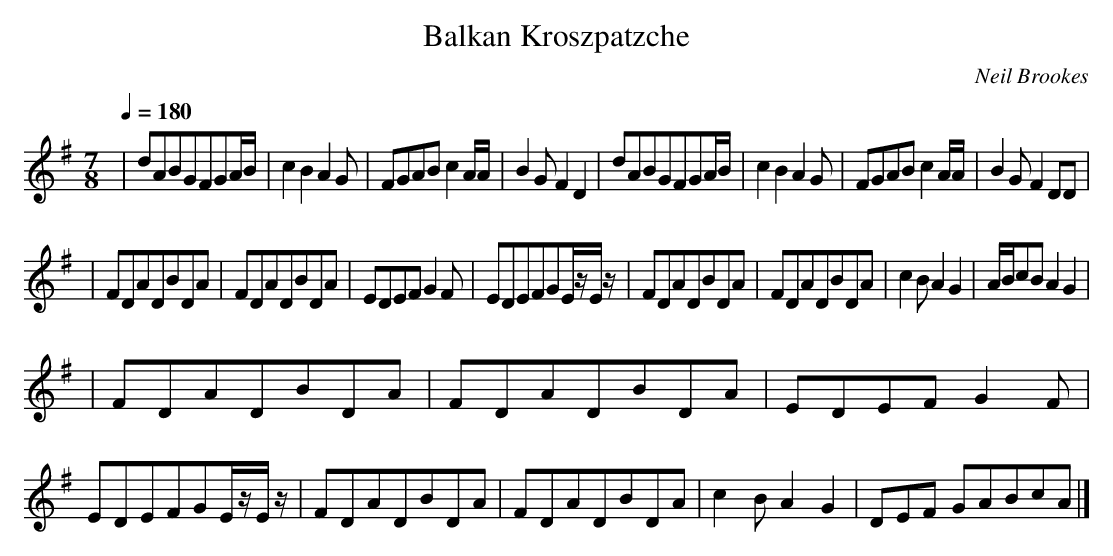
X:1
T:Balkan Kroszpatzche
C:Neil Brookes
M:7/8
L:1/8
Q:1/4=180
K:Dmix
| dABGFGA/2B/2 | c2B2A2G | FGABc2A/2A/2 | B2GF2D2 | dABGFGA/2B/2 | c2B2A2G | FGABc2A/2A/2 | B2GF2DD |
| FDADBDA | FDADBDA | EDEFG2F | EDEFGE/2z/2E/2z/2 | FDADBDA | FDADBDA | c2BA2G2 | A/B/2cBA2G2 |
| FDADBDA | FDADBDA | EDEFG2F | EDEFGE/2z/2E/2z/2 | FDADBDA | FDADBDA | c2BA2G2 | DEF GABcA |]
